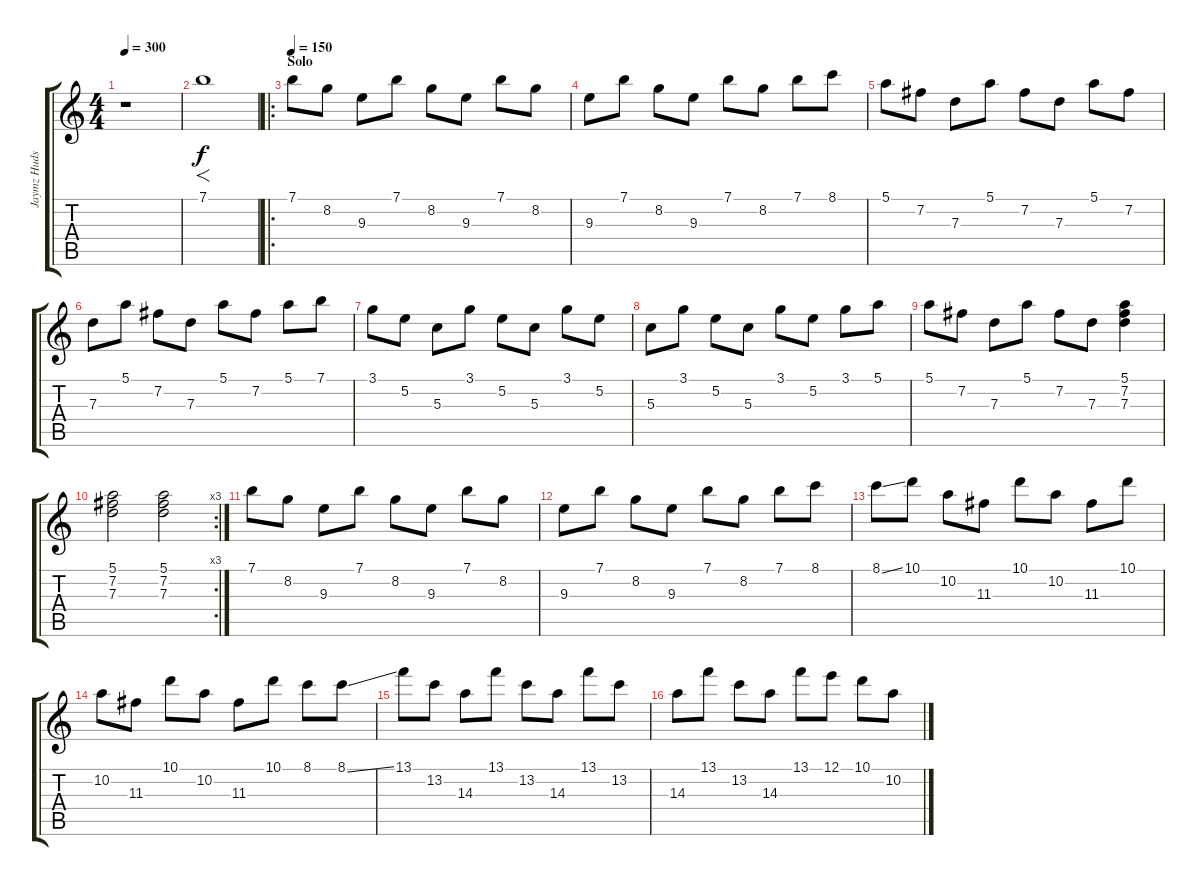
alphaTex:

\track ("Jaymz Hudson" "Jaymz Huds") {instrument distortionguitar}
\staff {score tabs}
\tuning (E4 B3 G3 D3 A2 E2) {hide}
\ts (4 4)
\tempo 300
\clef g2
\ks c
r.1{dy f} |
7.1.1{f} |
\ro
\section ("" "Solo")
\tempo 150
7.1.8 8.2.8 9.3.8 7.1.8 8.2.8 9.3.8 7.1.8 8.2.8 |
9.3.8 7.1.8 8.2.8 9.3.8 7.1.8 8.2.8 7.1.8 8.1.8 |
5.1.8 7.2.8 7.3.8 5.1.8 7.2.8 7.3.8 5.1.8 7.2.8 |
7.3.8 5.1.8 7.2.8 7.3.8 5.1.8 7.2.8 5.1.8 7.1.8 |
3.1.8 5.2.8 5.3.8 3.1.8 5.2.8 5.3.8 3.1.8 5.2.8 |
5.3.8 3.1.8 5.2.8 5.3.8 3.1.8 5.2.8 3.1.8 5.1.8 |
5.1.8 7.2.8 7.3.8 5.1.8 7.2.8 7.3.8 (5.1 7.2 7.3).4 |
\rc 3
(5.1 7.2 7.3).2 (5.1 7.2 7.3).2 |
7.1.8 8.2.8 9.3.8 7.1.8 8.2.8 9.3.8 7.1.8 8.2.8 |
9.3.8 7.1.8 8.2.8 9.3.8 7.1.8 8.2.8 7.1.8 8.1.8 |
8.1{ss}.8 10.1.8 10.2.8 11.3.8 10.1.8 10.2.8 11.3.8 10.1.8 |
10.2.8 11.3.8 10.1.8 10.2.8 11.3.8 10.1.8 8.1.8 8.1{ss}.8 |
13.1.8 13.2.8 14.3.8 13.1.8 13.2.8 14.3.8 13.1.8 13.2.8 |
14.3.8 13.1.8 13.2.8 14.3.8 13.1.8 12.1.8 10.1.8 10.2.8
